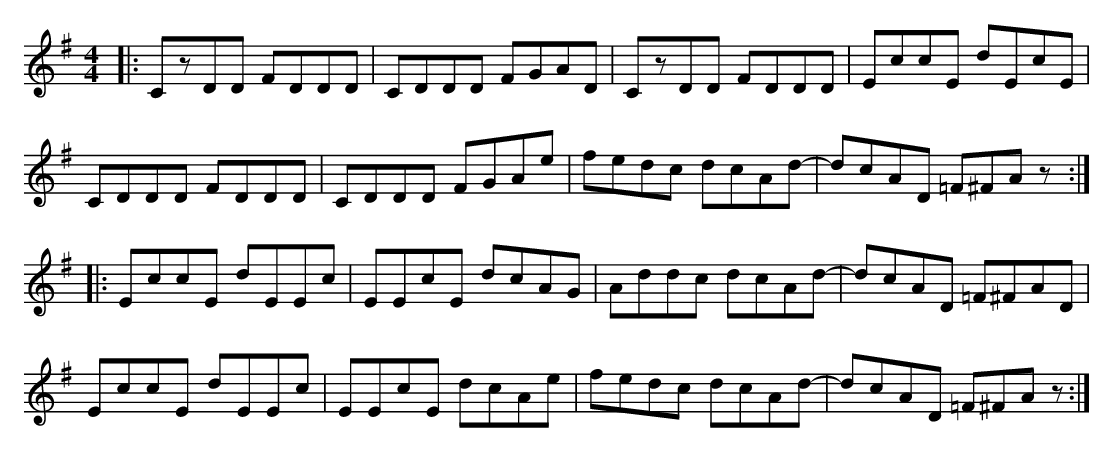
X:1
M:4/4
K:Dmix
|:CzDD FDDD|CDDD FGAD|CzDD FDDD|EccE dEcE|
CDDD FDDD|CDDD FGAe|fedc dcAd-|dcAD =F^FAz:|
|:EccE dEEc|EEcE dcAG|Addc dcAd-|dcAD =F^FAD|
EccE dEEc|EEcE dcAe|fedc dcAd-|dcAD =F^FAz:|
